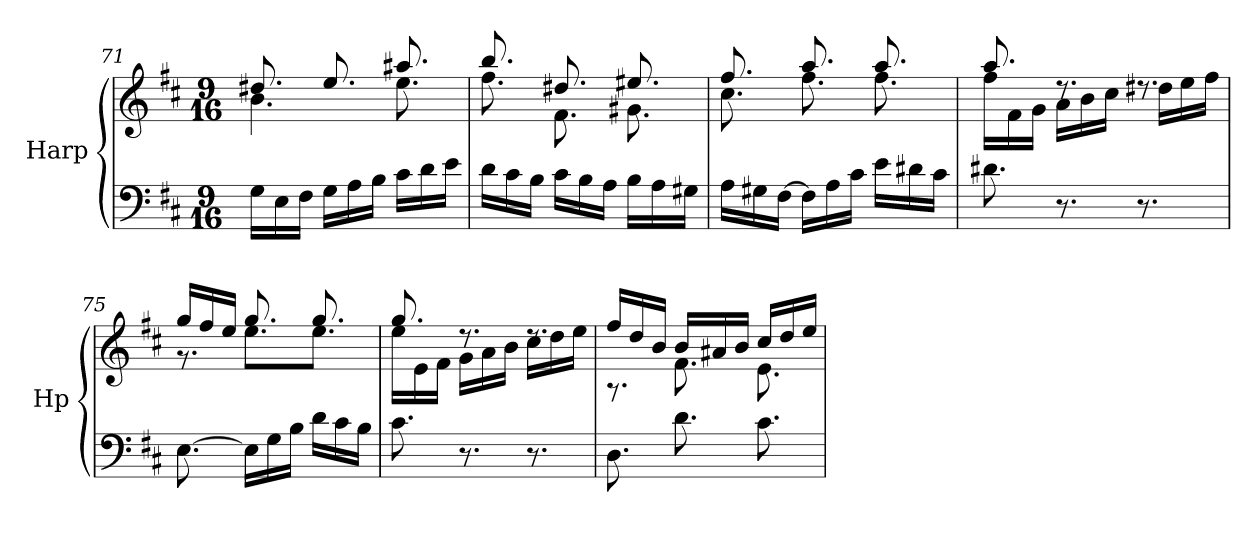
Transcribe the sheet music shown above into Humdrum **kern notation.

**kern	**kern
*part1	*part1
*staff2	*staff1
*I"Harp	*
*I'Hp	*
*clefF4	*clefG2
*k[f#c#]	*k[f#c#]
*M9/16	*M9/16
=71	=71
*	*^
16G\LL	8.dd#X/	4.b\
16E\	.	.
16F#\JJ	.	.
16G\LL	8.ee/	.
16A\	.	.
16B\JJ	.	.
16c#\LL	8.aa#X/	8.ee\
16d\	.	.
16e\JJ	.	.
!!LO:PB:g=z	!!
=72	=72	=72
16d\LL	8.bb/	8.ff#\
16c#\	.	.
16B\JJ	.	.
16c#\LL	8.dd#X/	8.f#\
16B\	.	.
16A\JJ	.	.
16B\LL	8.ee#X/	8.g#X\
16A\	.	.
16G#X\JJ	.	.
=73	=73	=73
16A\LL	8.ff#/	8.cc#\
16G#X\	.	.
[16F#\JJ	.	.
16F#\LL]	8.aa/	8.ff#\
16A\	.	.
16c#\JJ	.	.
16e\LL	8.aa/	8.ff#\
16d#X\	.	.
16c#\JJ	.	.
=74	=74	=74
8.d#X\	8.aa/	16ff#\LL
.	.	16f#\
.	.	16g\JJ
8.r	8.rdd	16a\LL
.	.	16b\
.	.	16cc#\JJ
8.r	8.rdd	16dd#X\LL
.	.	16ee\
.	.	16ff#\JJ
=75	=75	=75
[8.E\	16gg/LL	8.r
.	16ff#/	.
.	16ee/JJ	.
16E\LL]	8.gg/	8.ee\L
16G\	.	.
16B\JJ	.	.
16d\LL	8.gg/	8.ee\J
16c#\	.	.
16B\JJ	.	.
!!LO:LB:g=z	!!
=76	=76	=76
8.c#\	8.gg/	16ee\LL
.	.	16e\
.	.	16f#\JJ
8.r	8.rdd	16g\LL
.	.	16a\
.	.	16b\JJ
8.r	8.rdd	16cc#\LL
.	.	16dd\
.	.	16ee\JJ
=77	=77	=77
8.D\	16ff#/LL	8.rA
.	16dd/	.
.	16b/JJ	.
8.d\	16b/LL	8.f#\
.	16a#X/	.
.	16b/JJ	.
8.c#\	16cc#/LL	8.e\
.	16dd/	.
.	16ee/JJ	.
*	*v	*v
=	=
*-	*-
